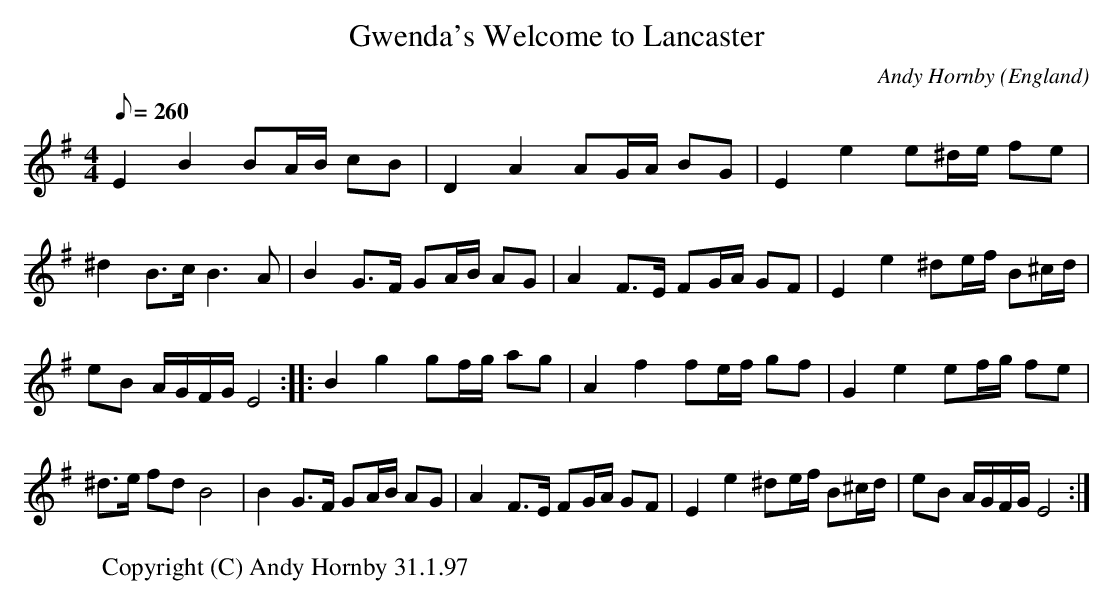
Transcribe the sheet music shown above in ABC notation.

X:1
T:Gwenda's Welcome to Lancaster
O:England
M:4/4
Q:1/8=260
C:Andy Hornby
K:Em
E2B2 BA/B/ cB| D2A2 AG/A/ BG|\
E2e2 e^d/e/ fe| ^d2 B>c B3 A|\
B2 G>F GA/B/ AG| A2 F>E FG/A/ GF|\
E2e2 ^de/f/ B^c/d/|eB A/G/F/G/ E4::\
B2g2 gf/g/ ag| A2f2 fe/f/ gf|\
G2e2 ef/g/ fe| ^d>e fd B4|\
B2G>F GA/B/ AG|A2 F>E FG/A/ GF|\
E2e2 ^de/f/ B^c/d/|eB A/G/F/G/ E4:|
W:Copyright (C) Andy Hornby 31.1.97
